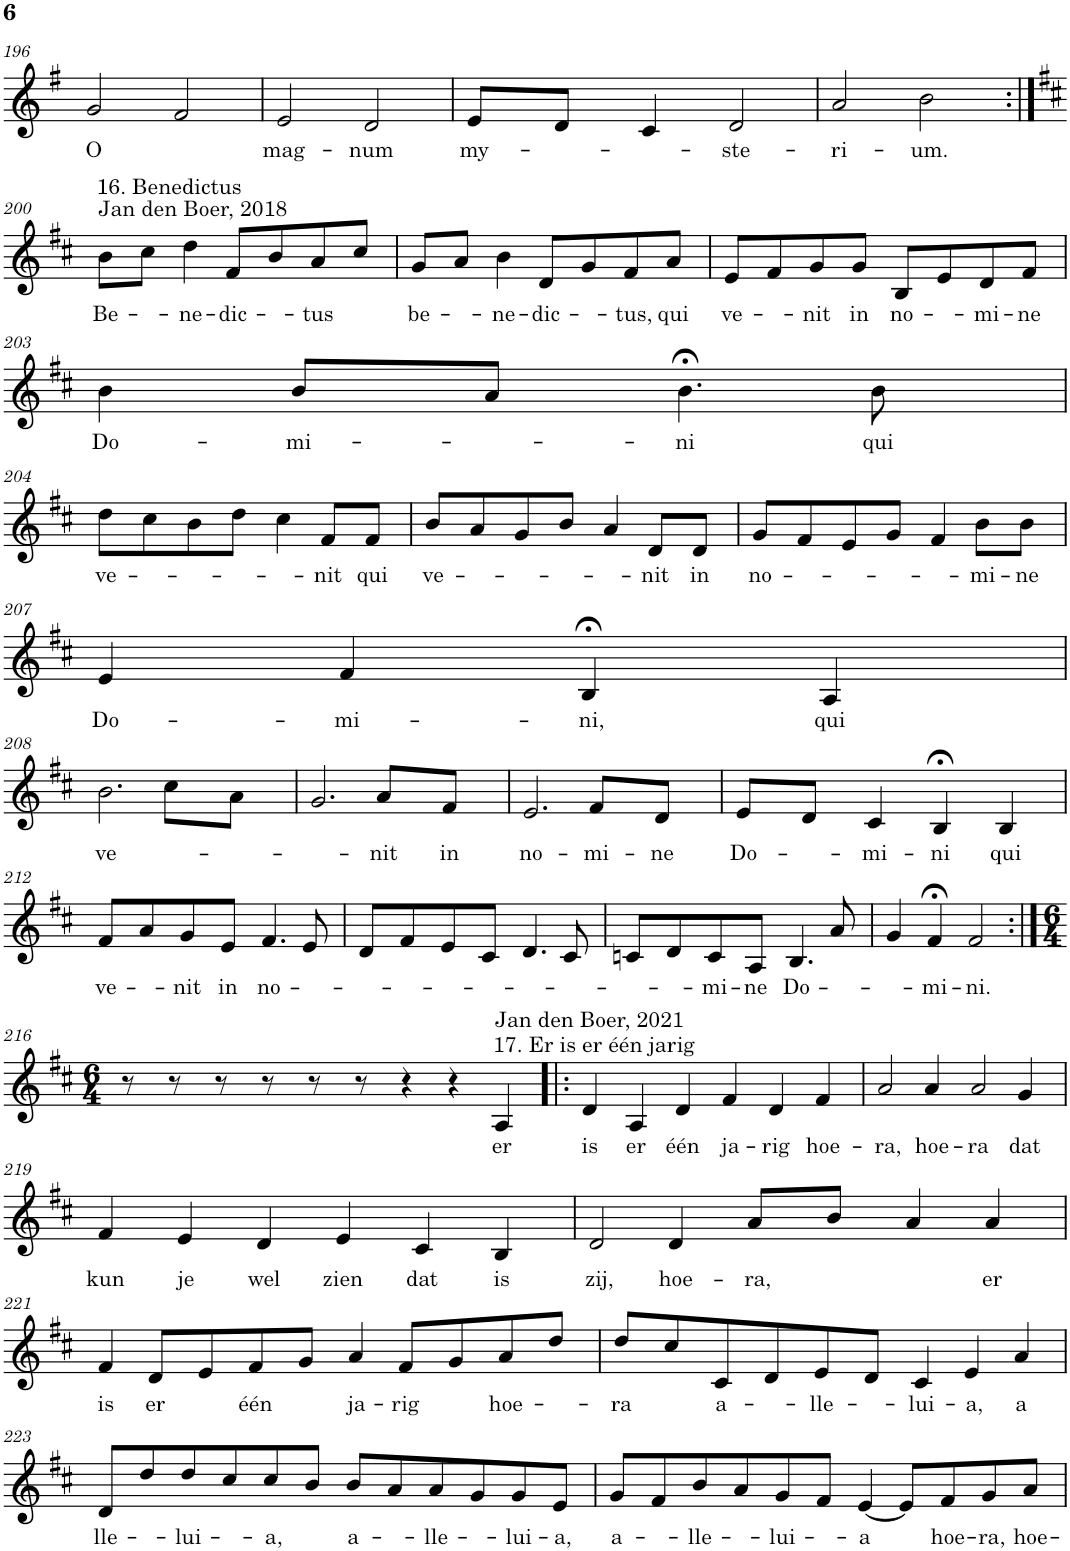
**kern	**text
*part1	*part1
*staff1	*staff1
*I"unbenannt1	*
!!LO:PB:g=z
*clefG2	*
*k[f#]	*
*M2/2	*
=196	=196
!	!LO:LY:b
2g/	O
2f#/	.
=197	=197
!	!LO:LY:b
2e/	mag-
!	!LO:LY:b
2d/	num
=198	=198
!	!LO:LY:b
8e/L	my-
8d/J	.
4c/	.
!	!LO:LY:b
2d/	ste-
=199	=199
!	!LO:LY:b
2a/	ri-
!	!LO:LY:b
2b\	um.
!!LO:LB:g=z
=200:|!	=200:|!
*k[f#c#]	*
!LO:TX:a:t=Jan den Boer, 2018	!
!LO:TX:a:t=16. Benedictus	!
!	!LO:LY:b
8b\L	Be-
8cc#\J	.
!	!LO:LY:b
4dd\	ne-
!	!LO:LY:b
8f#/L	dic-
8b/	.
!	!LO:LY:b
8a/	tus
8cc#/J	.
=201	=201
!	!LO:LY:b
8g/L	be-
8a/J	.
!	!LO:LY:b
4b\	ne-
!	!LO:LY:b
8d/L	dic-
8g/	.
!	!LO:LY:b
8f#/	tus,
!	!LO:LY:b
8a/J	qui
=202	=202
!	!LO:LY:b
8e/L	ve-
8f#/	.
!	!LO:LY:b
8g/	nit
!	!LO:LY:b
8g/J	in
!	!LO:LY:b
8B/L	no-
8e/	.
!	!LO:LY:b
8d/	mi-
!	!LO:LY:b
8f#/J	ne
!!LO:LB:g=z
=203	=203
!	!LO:LY:b
4b\	Do-
!	!LO:LY:b
8b/L	mi-
8a/J	.
!	!LO:LY:b
4.b>\	ni
!	!LO:LY:b
8b\	qui
!!LO:LB:g=z
=204	=204
!	!LO:LY:b
8dd\L	ve-
8cc#\	.
8b\	.
8dd\J	.
4cc#\	.
!	!LO:LY:b
8f#/L	nit
!	!LO:LY:b
8f#/J	qui
=205	=205
!	!LO:LY:b
8b/L	ve-
8a/	.
8g/	.
8b/J	.
4a/	.
!	!LO:LY:b
8d/L	nit
!	!LO:LY:b
8d/J	in
=206	=206
!	!LO:LY:b
8g/L	no-
8f#/	.
8e/	.
8g/J	.
4f#/	.
!	!LO:LY:b
8b\L	mi-
!	!LO:LY:b
8b\J	ne
!!LO:LB:g=z
=207	=207
!	!LO:LY:b
4e/	Do-
!	!LO:LY:b
4f#/	mi-
!	!LO:LY:b
4B>/	ni,
!	!LO:LY:b
4A/	qui
!!LO:LB:g=z
=208	=208
!	!LO:LY:b
2.b\	ve
8cc#\L	.
8a\J	.
=209	=209
2.g/	.
!	!LO:LY:b
8a/L	nit
!	!LO:LY:b
8f#/J	in
=210	=210
!	!LO:LY:b
2.e/	no-
!	!LO:LY:b
8f#/L	mi-
!	!LO:LY:b
8d/J	ne
=211	=211
!	!LO:LY:b
8e/L	Do-
8d/J	.
!	!LO:LY:b
4c#/	mi-
!	!LO:LY:b
4B>/	ni
!	!LO:LY:b
4B/	qui
!!LO:LB:g=z
=212	=212
!	!LO:LY:b
8f#/L	ve-
8a/	.
!	!LO:LY:b
8g/	nit
!	!LO:LY:b
8e/J	in
!	!LO:LY:b
4.f#/	no-
8e/	.
=213	=213
8d/L	.
8f#/	.
8e/	.
8c#/J	.
4.d/	.
8c#/	.
=214	=214
8cn/L	.
8d/	.
!	!LO:LY:b
8c/	mi-
!	!LO:LY:b
8A/J	ne
!	!LO:LY:b
4.B/	Do-
8a/	.
=215	=215
4g/	.
!	!LO:LY:b
4f#>/	mi-
!	!LO:LY:b
2f#/	ni.
!!LO:LB:g=z
=216:|!	=216:|!
*M6/4	*
8r	.
8r	.
8r	.
8r	.
8r	.
8r	.
4r	.
4r	.
!LO:TX:a:t=17. Er is er één jarig	!
!LO:TX:a:t=Jan den Boer, 2021	!
!	!LO:LY:b
4A/	er
=217!|:	=217!|:
!	!LO:LY:b
4d/	is
!	!LO:LY:b
4A/	er
!	!LO:LY:b
4d/	één
!	!LO:LY:b
4f#/	ja-
!	!LO:LY:b
4d/	rig
!	!LO:LY:b
4f#/	hoe-
=218	=218
!	!LO:LY:b
2a/	ra,
!	!LO:LY:b
4a/	hoe-
!	!LO:LY:b
2a/	ra
!	!LO:LY:b
4g/	dat
!!LO:LB:g=z
=219	=219
!	!LO:LY:b
4f#/	kun
!	!LO:LY:b
4e/	je
!	!LO:LY:b
4d/	wel
!	!LO:LY:b
4e/	zien
!	!LO:LY:b
4c#/	dat
!	!LO:LY:b
4B/	is
=220	=220
!	!LO:LY:b
2d/	zij,
!	!LO:LY:b
4d/	hoe-
!	!LO:LY:b
8a/L	ra,
8b/J	.
4a/	.
!	!LO:LY:b
4a/	er
!!LO:LB:g=z
=221	=221
!	!LO:LY:b
4f#/	is
!	!LO:LY:b
8d/L	er
8e/	.
!	!LO:LY:b
8f#/	één
8g/J	.
!	!LO:LY:b
4a/	ja-
!	!LO:LY:b
8f#/L	rig
8g/	.
!	!LO:LY:b
8a/	hoe-
8dd/J	.
=222	=222
!	!LO:LY:b
8dd/L	ra
8cc#/	.
!	!LO:LY:b
8c#/	a-
8d/	.
!	!LO:LY:b
8e/	lle-
8d/J	.
!	!LO:LY:b
4c#/	lui-
!	!LO:LY:b
4e/	a,
!	!LO:LY:b
4a/	a
!!LO:LB:g=z
=223	=223
!	!LO:LY:b
8d/L	lle-
8dd/	.
!	!LO:LY:b
8dd/	lui-
8cc#/	.
!	!LO:LY:b
8cc#/	a,
8b/J	.
!	!LO:LY:b
8b/L	a-
8a/	.
!	!LO:LY:b
8a/	lle-
8g/	.
!	!LO:LY:b
8g/	lui-
!	!LO:LY:b
8e/J	a,
=224	=224
!	!LO:LY:b
8g/L	a-
8f#/	.
!	!LO:LY:b
8b/	lle-
8a/	.
!	!LO:LY:b
8g/	lui-
8f#/J	.
!	!LO:LY:b
[4e/	a
8e/L]	.
!	!LO:LY:b
8f#/	hoe-
!	!LO:LY:b
8g/	ra,
!	!LO:LY:b
8a/J	hoe-
=	=
*-	*-
